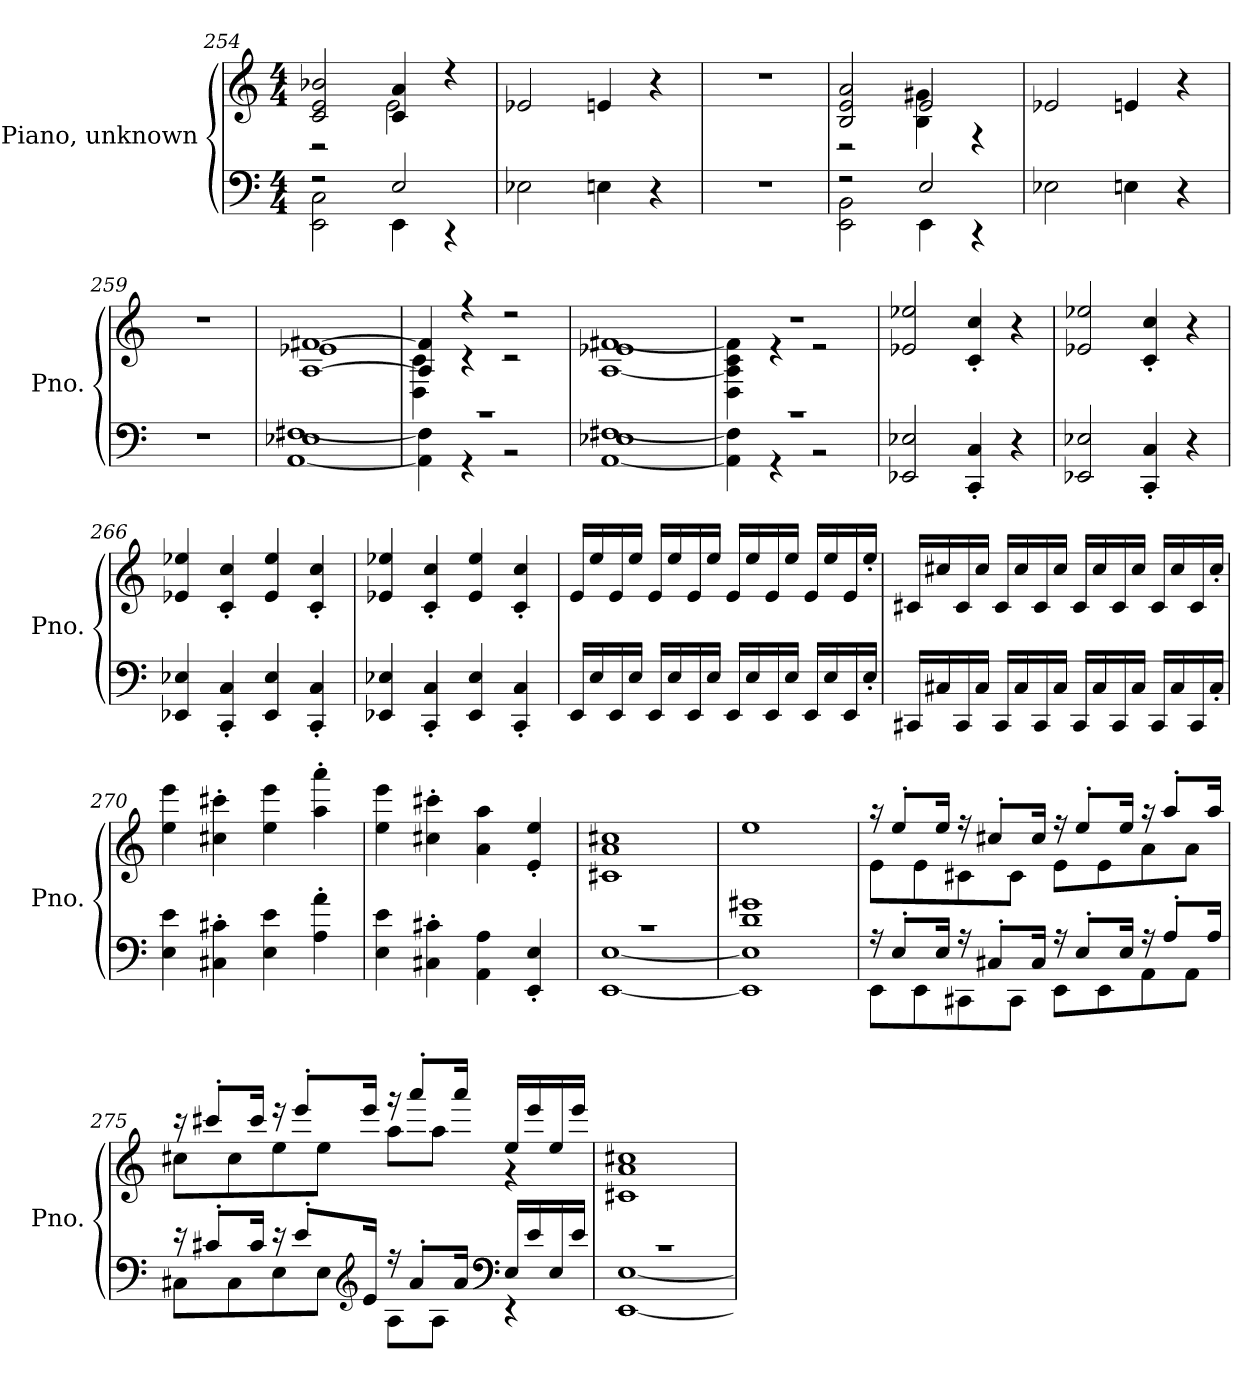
**kern	**kern
*part1	*part1
*staff2	*staff1
*I"Piano, unknown	*
*I'Pno.	*
*clefF4	*clefG2
*k[]	*k[]
*M4/4	*M4/4
=254	=254
*^	*^
2r	2EE\ 2C\	2c/ 2e/ 2b-X/	2r
2E/	4EE\	4c/ 4a/	2e\
.	4r	4r	.
*v	*v	*	*
*	*v	*v
=255	=255
2E-X\	2e-X/
4En\	4en/
4r	4r
=256	=256
1r	1r
=257	=257
*^	*^
2r	2EE\ 2BB\	2B/ 2e/ 2a/	2r
2E/	4EE\	2e/	4B\ 4g#X\
.	4r	.	4r
*v	*v	*	*
*	*v	*v
=258	=258
2E-X\	2e-X/
4En\	4en/
4r	4r
=259	=259
1r	1r
=260	=260
*^	*^
1E-X	[1AA [1F#X	[1A [1f#X	1e-X
=261	=261	=261	=261
1r	4AA\] 4F#\]	4A/] 4f#/]	4D\ 4c\
.	4r	4r	4r
.	2r	2r	2r
=262	=262	=262	=262
1E-X	[1AA [1F#X	1e-X	[1A [1f#X
!!LO:LB:g=z	!!
=263	=263	=263	=263
1r	4AA\] 4F#\]	1r	4D\ 4A\] 4c\ 4f#\]
.	4r	.	4r
.	2r	.	2r
*v	*v	*	*
*	*v	*v
=264	=264
2EE-X/ 2E-X/	2e-X/ 2ee-X/
4CC/' 4C/'	4c/' 4cc/'
4r	4r
=265	=265
2EE-X/ 2E-X/	2e-X/ 2ee-X/
4CC/' 4C/'	4c/' 4cc/'
4r	4r
=266	=266
4EE-X/ 4E-X/	4e-X/ 4ee-X/
4CC/' 4C/'	4c/' 4cc/'
4EE-/ 4E-/	4e-/ 4ee-/
4CC/' 4C/'	4c/' 4cc/'
=267	=267
4EE-X/ 4E-X/	4e-X/ 4ee-X/
4CC/' 4C/'	4c/' 4cc/'
4EE-/ 4E-/	4e-/ 4ee-/
4CC/' 4C/'	4c/' 4cc/'
=268	=268
16EE/LL	16e/LL
16E/	16ee/
16EE/	16e/
16E/JJ	16ee/JJ
16EE/LL	16e/LL
16E/	16ee/
16EE/	16e/
16E/JJ	16ee/JJ
16EE/LL	16e/LL
16E/	16ee/
16EE/	16e/
16E/JJ	16ee/JJ
16EE/LL	16e/LL
16E/	16ee/
16EE/	16e/
16E'/JJ	16ee'/JJ
!!LO:LB:g=z
=269	=269
16CC#X/LL	16c#X/LL
16C#X/	16cc#X/
16CC#/	16c#/
16C#/JJ	16cc#/JJ
16CC#/LL	16c#/LL
16C#/	16cc#/
16CC#/	16c#/
16C#/JJ	16cc#/JJ
16CC#/LL	16c#/LL
16C#/	16cc#/
16CC#/	16c#/
16C#/JJ	16cc#/JJ
16CC#/LL	16c#/LL
16C#/	16cc#/
16CC#/	16c#/
16C#'/JJ	16cc#'/JJ
=270	=270
4E\ 4e\	4ee\ 4eee\
4C#X\' 4c#X\'	4cc#X\' 4ccc#X\'
4E\ 4e\	4ee\ 4eee\
4A\' 4a\'	4aa\' 4aaa\'
=271	=271
4E\ 4e\	4ee\ 4eee\
4C#X\' 4c#X\'	4cc#X\' 4ccc#X\'
4AA\ 4A\	4a\ 4aa\
4EE/' 4E/'	4e/' 4ee/'
=272	=272
*^	*
1r	[1EE [1E	1c#X 1a 1cc#X
=273	=273	=273
1d 1g#X	1EE] 1E]	1ee
!!LO:LB:g=z
=274	=274	=274
*	*	*^
16r	8EE\L	16r	8e\L
8E'/L	.	8ee'/L	.
.	8EE\	.	8e\
16E/Jk	.	16ee/Jk	.
16r	8CC#X\	16r	8c#X\
8C#X'/L	.	8cc#X'/L	.
.	8CC#\J	.	8c#\J
16C#/Jk	.	16cc#/Jk	.
16r	8EE\L	16r	8e\L
8E'/L	.	8ee'/L	.
.	8EE\	.	8e\
16E/Jk	.	16ee/Jk	.
16r	8AA\	16r	8a\
8A'/L	.	8aa'/L	.
.	8AA\J	.	8a\J
16A/Jk	.	16aa/Jk	.
=275	=275	=275	=275
16r	8C#X\L	16r	8cc#X\L
8c#X'/L	.	8ccc#X'/L	.
.	8C#\	.	8cc#\
16c#/Jk	.	16ccc#/Jk	.
16r	8E\	16r	8ee\
8e'/L	.	8eee'/L	.
.	8E\J	.	8ee\J
*clefG2	*	*	*
16e/Jk	.	16eee/Jk	.
16r	8A\L	16r	8aa\L
8a'/L	.	8aaa'/L	.
.	8A\J	.	8aa\J
16a/Jk	.	16aaa/Jk	.
*clefF4	*	*	*
16E/LL	4r	16ee/LL	4r
16e/	.	16eee/	.
16E/	.	16ee/	.
16e/JJ	.	16eee/JJ	.
*	*	*v	*v
=276	=276	=276
1r	[1EE [1E	1c#X 1a 1cc#X
*v	*v	*
=	=
*-	*-
